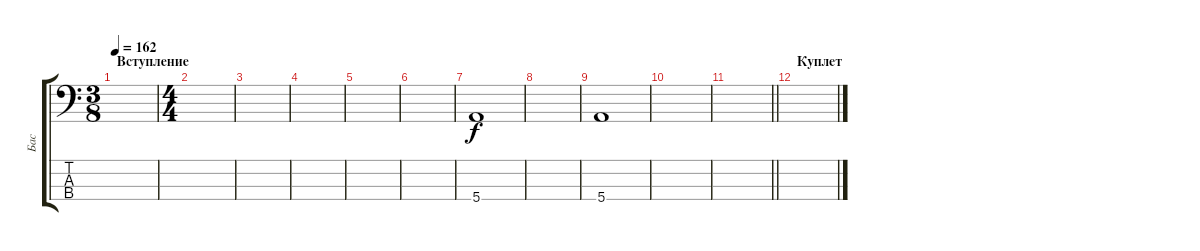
\track ("Бас" "Бас") {instrument electricbassfinger}
\staff {score tabs}
\tuning (G2 D2 A1 E1) {hide}
\ts (3 8)
\section ("" "Вступление")
\tempo 162
\clef f4
\ks c
|
\ts (4 4)
|
|
|
|
|
5.4.1 |
|
5.4.1 |
|
\barLineRight lightlight
|
\section ("" "Куплет")
